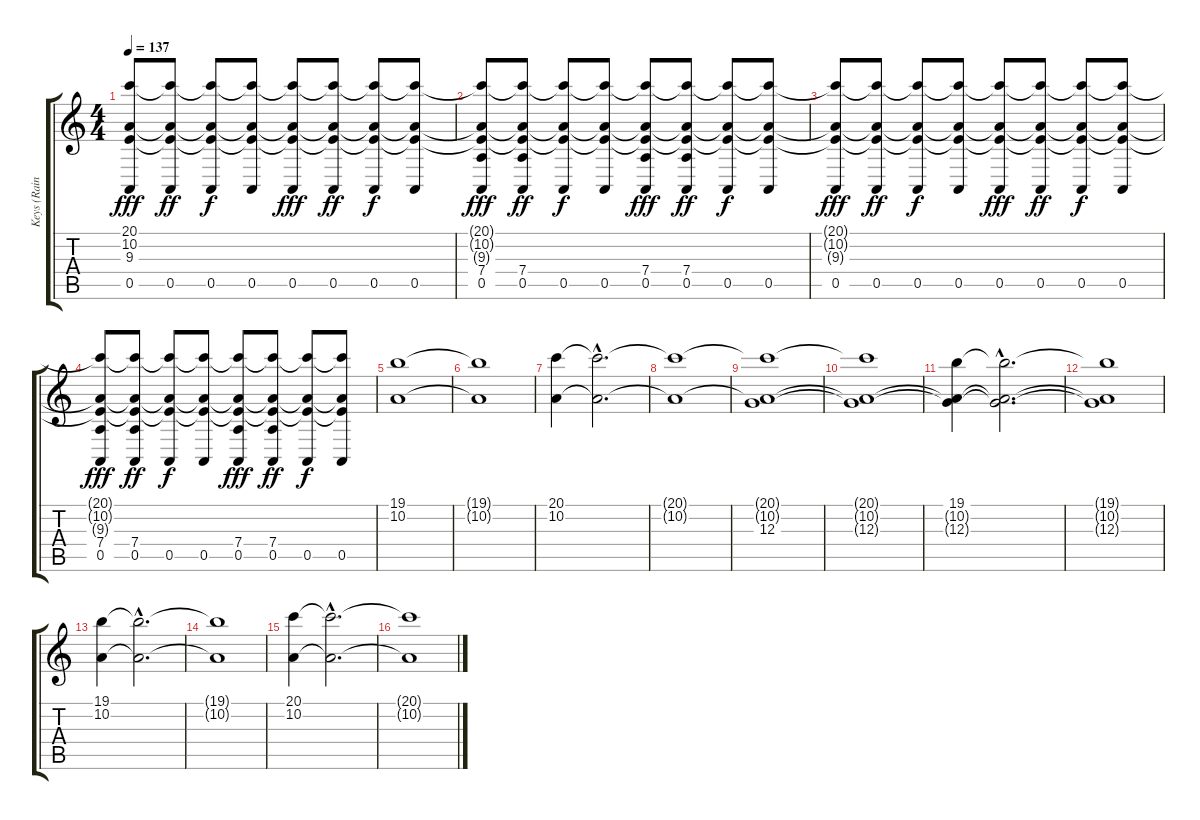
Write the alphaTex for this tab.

\track ("Keys (Rainer)" "Keys (Rain") {instrument percussiveorgan}
\staff {score tabs}
\tuning (E4 B3 G3 D3 A2 E2) {hide}
\ts (4 4)
\tempo 137
\clef g2
\ks c
(20.1{t} 10.2{t} 9.3{t} 0.5).8{dy fff} (20.1{t} 10.2{t} 9.3{t} 0.5).8{dy ff} (20.1{t} 10.2{t} 9.3{t} 0.5).8{dy f} (20.1{t} 10.2{t} 9.3{t} 0.5).8 (20.1{t} 10.2{t} 9.3{t} 0.5).8{dy fff} (20.1{t} 10.2{t} 9.3{t} 0.5).8{dy ff} (20.1{t} 10.2{t} 9.3{t} 0.5).8{dy f} (20.1{t} 10.2{t} 9.3{t} 0.5).8 |
(20.1{t} 10.2{t} 9.3{t} 7.4 0.5).8{dy fff} (20.1{t} 10.2{t} 9.3{t} 7.4 0.5).8{dy ff} (20.1{t} 10.2{t} 9.3{t} 0.5).8{dy f} (20.1{t} 10.2{t} 9.3{t} 0.5).8 (20.1{t} 10.2{t} 9.3{t} 7.4 0.5).8{dy fff} (20.1{t} 10.2{t} 9.3{t} 7.4 0.5).8{dy ff} (20.1{t} 10.2{t} 9.3{t} 0.5).8{dy f} (20.1{t} 10.2{t} 9.3{t} 0.5).8 |
(20.1{t} 10.2{t} 9.3{t} 0.5).8{dy fff} (20.1{t} 10.2{t} 9.3{t} 0.5).8{dy ff} (20.1{t} 10.2{t} 9.3{t} 0.5).8{dy f} (20.1{t} 10.2{t} 9.3{t} 0.5).8 (20.1{t} 10.2{t} 9.3{t} 0.5).8{dy fff} (20.1{t} 10.2{t} 9.3{t} 0.5).8{dy ff} (20.1{t} 10.2{t} 9.3{t} 0.5).8{dy f} (20.1{t} 10.2{t} 9.3{t} 0.5).8 |
(20.1{t} 10.2{t} 9.3{t} 7.4 0.5).8{dy fff} (20.1{t} 10.2{t} 9.3{t} 7.4 0.5).8{dy ff} (20.1{t} 10.2{t} 9.3{t} 0.5).8{dy f} (20.1{t} 10.2{t} 9.3{t} 0.5).8 (20.1{t} 10.2{t} 9.3{t} 7.4 0.5).8{dy fff} (20.1{t} 10.2{t} 9.3{t} 7.4 0.5).8{dy ff} (20.1{t} 10.2{t} 9.3{t} 0.5).8{dy f} (20.1{t} 10.2{t} 9.3{t} 0.5).8 |
(19.1 10.2).1{volume 7} |
(19.1{t} 10.2{t}).1 |
(20.1 10.2).4{volume 6} (20.1{hac t} 10.2{hac t}).2{d volume 8} |
(20.1{t} 10.2{t}).1 |
(20.1{t} 10.2{t} 12.3).1 |
(20.1{t} 10.2{t} 12.3{t}).1 |
(19.1 10.2{t} 12.3{t}).4{volume 5} (19.1{hac t} 10.2{hac t} 12.3{hac t}).2{d volume 7} |
(19.1{t} 10.2{t} 12.3{t}).1 |
(19.1 10.2).4{volume 5} (19.1{hac t} 10.2{hac t}).2{d volume 7} |
(19.1{t} 10.2{t}).1 |
(20.1 10.2).4{volume 5} (20.1{hac t} 10.2{hac t}).2{d volume 8} |
(20.1{t} 10.2{t}).1
